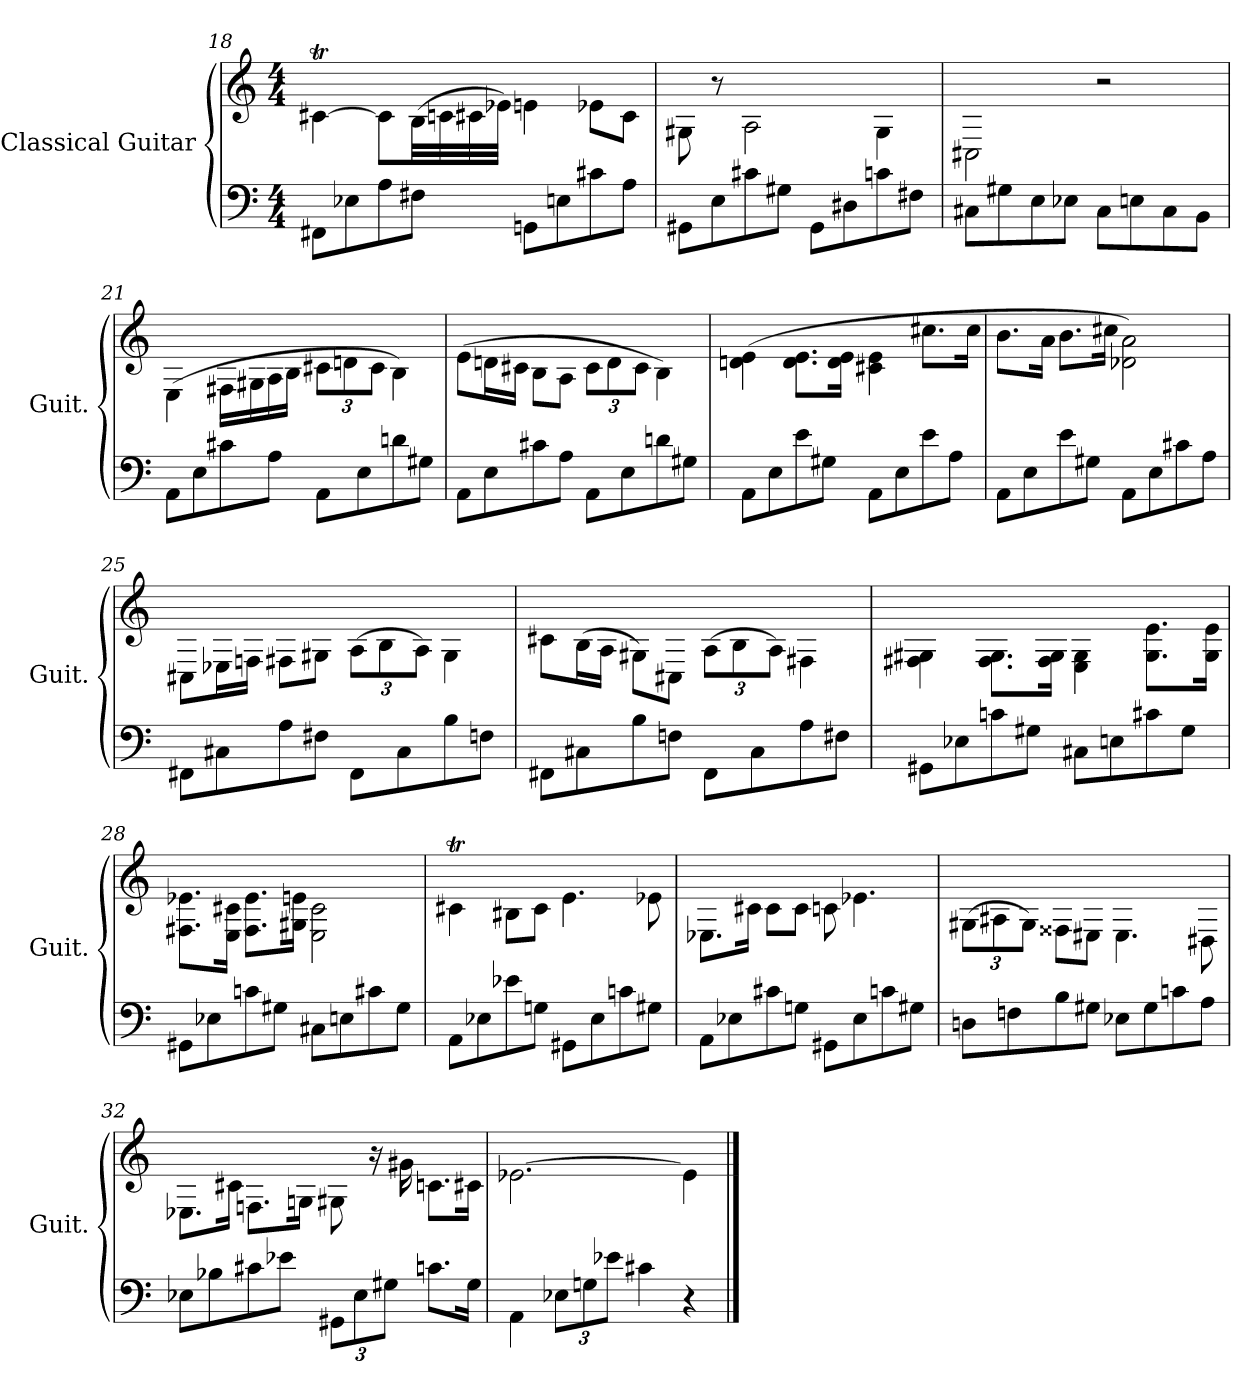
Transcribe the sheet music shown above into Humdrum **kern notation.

**kern	**kern
*part2	*part1
*staff2	*staff1
*I"Classical Guitar	*I"Classical Guitar
*I'Guit.	*I'Guit.
*	*
*k[]	*k[]
*M4/4	*M4/4
=18	=18
8FF#\L	[4c#t\
8E-X\	.
8A\	8c#\L]
8F#\J	(>32B\LL
.	32cn\
.	32c#X\
.	32e-X\JJJ)
8GGn\L	4en\
8En\	.
8c#\	8e-X\L
8A\J	8c#\J
!!LO:PB:g=z
=19	=19
8GG#\L	8G#\
8E\	8r
8c#\	2A\
8G#\J	.
8GG#\L	.
8D#\	.
8cn\	4G#\
8F#\J	.
=20	=20
8C#\L	2C#\
8G#\	.
8E\	.
8E-X\J	.
8C#\L	2r
8En\	.
8C#\	.
8BB\J	.
=21	=21
8AA\L	(>4E\
8E\	.
8c#\	16F#\LL
.	16G#\
8A\J	16A\
.	16B\JJ
*	*Xbrackettup
8AA\L	12c#\L
.	12dn\
8E\	.
.	12c#\J
8dn\	4B\)
8G#\J	.
!!LO:LB:g=z
=22	=22
8AA\L	(>8e\L
8E\	16dn\L
.	16c#\JJ
8c#\	8B\L
8A\J	8A\J
8AA\L	12c#\L
.	12d\
8E\	.
.	12c#\J
8dn\	4B\)
8G#\J	.
=23	=23
8AA\L	(>4dn\ 4e\
8E\	.
8e\	8.d\ 8.e\L
8G#\J	.
.	16d\ 16e\Jk
8AA\L	4c#\ 4e\
8E\	.
8e\	8.cc#\L
8A\J	.
.	16cc#\Jk
=24	=24
8AA\L	8.b\L
8E\	.
.	16a\Jk
8e\	8.b\L
8G#\J	.
.	16cc#\Jk
8AA\L	2d-X\ 2a\)
8E\	.
8c#\	.
8A\J	.
!!LO:LB:g=z
=25	=25
8FF#\L	8C#\L
8C#\	16E-X\L
.	16Fn\JJ
8A\	8F#X\L
8F#\J	8G#\J
8FF#\L	(>12A\L
.	12B\
8C#\	.
.	12A\J)
8B\	4G#\
8Fn\J	.
=26	=26
8FF#\L	8c#\L
8C#\	(>16B\L
.	16A\JJ
8B\	8G#\L)
8Fn\J	8C#\J
8FF#\L	(>12A\L
.	12B\
8C#\	.
.	12A\J)
8A\	4F#\
8F#X\J	.
!!LO:PB:g=z
=27	=27
8GG#\L	4F#\ 4G#\
8E-X\	.
8cn\	8.F#\ 8.G#\L
8G#\J	.
.	16F#\ 16G#\Jk
8C#\L	4E\ 4G#\
8En\	.
8c#X\	8.G#\ 8.e\L
8G#\J	.
.	16G#\ 16e\Jk
=28	=28
8GG#\L	8.F#\ 8.e-X\L
8E-X\	.
.	16E\ 16c#\Jk
8cn\	8.F#\ 8.e-\L
8G#\J	.
.	16G#\ 16en\Jk
8C#\L	2E\ 2c#\
8En\	.
8c#X\	.
8G#\J	.
=29	=29
8AA\L	4c#t\
8E-X\	.
8e-\	8B#X\L
8Gn\J	8c#\J
8GG#\L	4.e\
8E-\	.
8cn\	.
8G#X\J	8e-X\
!!LO:LB:g=z
=30	=30
8AA\L	8.E-X\L
8E-X\	.
.	16c#\Jk
8c#\	8c#\L
8Gn\J	8c#\J
8GG#\L	8cn\
8E-\	4.e-X\
8cn\	.
8G#X\J	.
=31	=31
8Dn\L	(>12G#\L
.	12A#X\
8Fn\	.
.	12G#\J)
8B\	8F##X\L
8G#\J	8E#X\J
8E-X\L	4.E#\
8G#\	.
8cn\	.
8A\J	8D#\
!!LO:LB:g=z
=32	=32
8E-X\L	8.E-X\L
8B-X\	.
.	16c#\Jk
8c#\	8.Fn\L
8e-X\J	.
.	16Gn\Jk
*Xbrackettup	*
12GG#\L	8G#X\
12E-\	.
.	16r
12G#\J	.
.	16g#\
8.cn\L	8.cn\L
16G#\Jk	16c#X\Jk
=33	=33
4AA\	[2.e-X\
12E-X\L	.
12Gn\	.
12e-X\J	.
4c#\	.
4r	4e-\]
==	==
*-	*-
